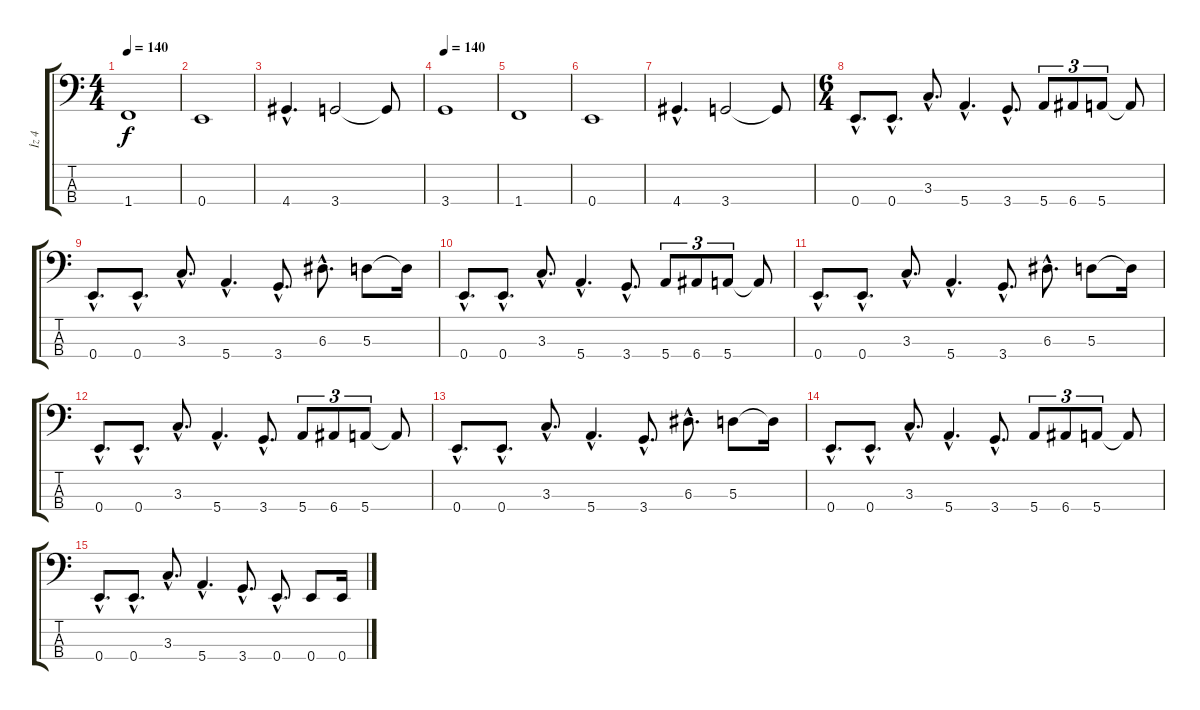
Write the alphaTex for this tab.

\track ("İz 4" "İz 4") {instrument electricbasspick}
\staff {score tabs}
\tuning (G2 D2 A1 E1) {hide}
\ts (4 4)
\tempo 140
\clef f4
\ks c
1.4.1{dy f} |
0.4.1 |
4.4{hac}.4{d} 3.4.2 3.4{t}.8 |
\tempo 140
3.4.1 |
1.4.1 |
0.4.1 |
4.4{hac}.4{d} 3.4.2 3.4{t}.8 |
\ts (6 4)
0.4{hac}.8{d} 0.4{hac}.8{d} 3.3{hac}.8{d} 5.4{hac}.4{d} 3.4{hac}.8{d} 5.4.8{tu (3 2)} 6.4.8{tu (3 2)} 5.4.8{tu (3 2)} 5.4{t}.8 |
0.4{hac}.8{d} 0.4{hac}.8{d} 3.3{hac}.8{d} 5.4{hac}.4{d} 3.4{hac}.8{d} 6.3{hac}.8{d} 5.3.8 5.3{t}.16 |
0.4{hac}.8{d} 0.4{hac}.8{d} 3.3{hac}.8{d} 5.4{hac}.4{d} 3.4{hac}.8{d} 5.4.8{tu (3 2)} 6.4.8{tu (3 2)} 5.4.8{tu (3 2)} 5.4{t}.8 |
0.4{hac}.8{d} 0.4{hac}.8{d} 3.3{hac}.8{d} 5.4{hac}.4{d} 3.4{hac}.8{d} 6.3{hac}.8{d} 5.3.8 5.3{t}.16 |
0.4{hac}.8{d} 0.4{hac}.8{d} 3.3{hac}.8{d} 5.4{hac}.4{d} 3.4{hac}.8{d} 5.4.8{tu (3 2)} 6.4.8{tu (3 2)} 5.4.8{tu (3 2)} 5.4{t}.8 |
0.4{hac}.8{d} 0.4{hac}.8{d} 3.3{hac}.8{d} 5.4{hac}.4{d} 3.4{hac}.8{d} 6.3{hac}.8{d} 5.3.8 5.3{t}.16 |
0.4{hac}.8{d} 0.4{hac}.8{d} 3.3{hac}.8{d} 5.4{hac}.4{d} 3.4{hac}.8{d} 5.4.8{tu (3 2)} 6.4.8{tu (3 2)} 5.4.8{tu (3 2)} 5.4{t}.8 |
0.4{hac}.8{d} 0.4{hac}.8{d} 3.3{hac}.8{d} 5.4{hac}.4{d} 3.4{hac}.8{d} 0.4{hac}.8{d} 0.4.8 0.4.16
